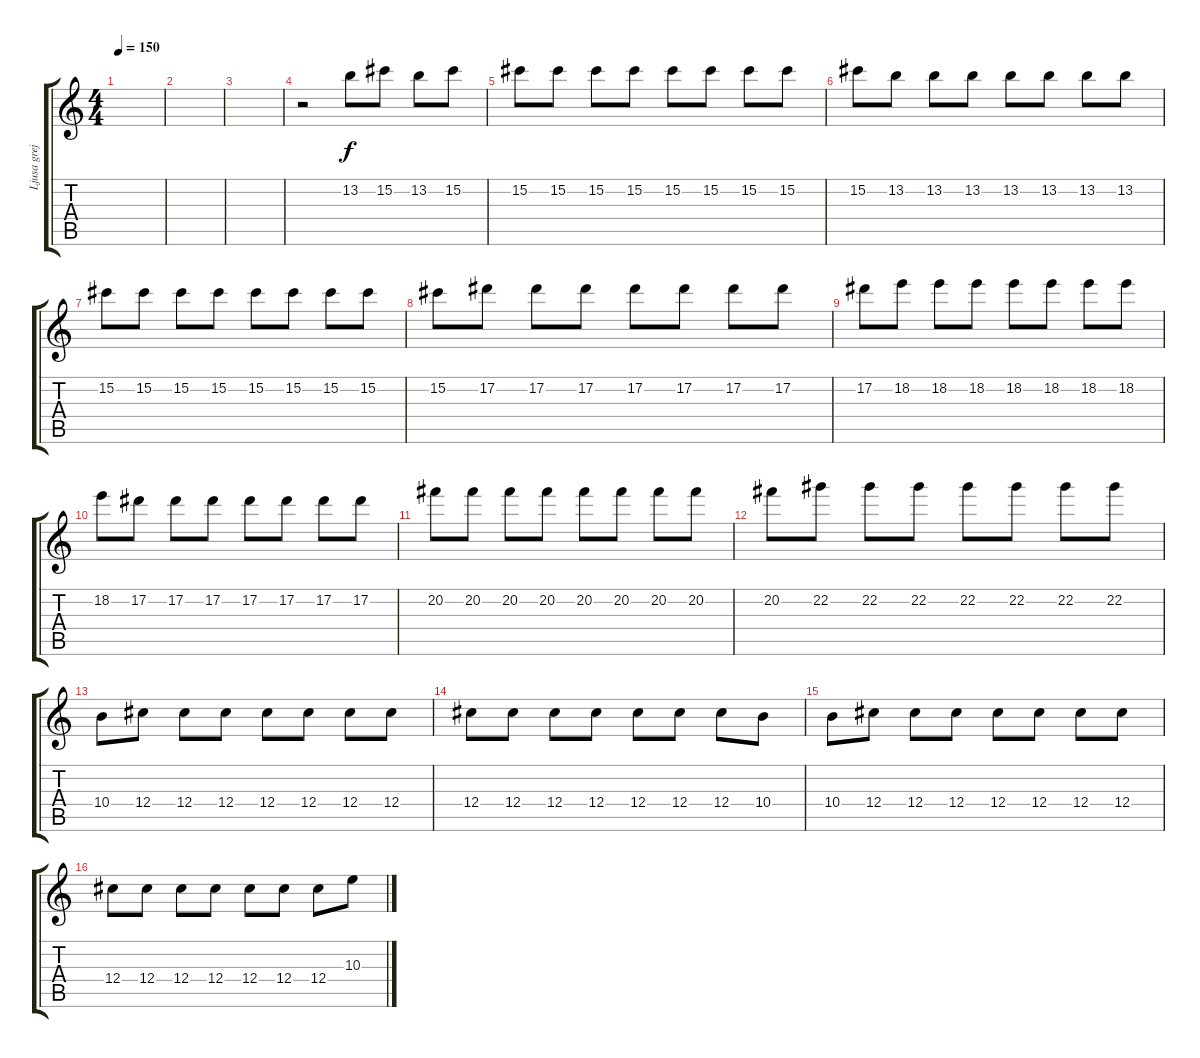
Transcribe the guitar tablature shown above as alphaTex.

\track ("Ljusa grejjor" "Ljusa grej") {instrument distortionguitar}
\staff {score tabs}
\tuning (Eb4 Bb3 Gb3 Db3 Ab2 Db2) {hide}
\ts (4 4)
\tempo 150
\clef g2
\ks c
|
|
|
r.2 13.2.8 15.2.8 13.2.8 15.2.8 |
15.2.8 15.2.8 15.2.8 15.2.8 15.2.8 15.2.8 15.2.8 15.2.8 |
15.2.8 13.2.8 13.2.8 13.2.8 13.2.8 13.2.8 13.2.8 13.2.8 |
15.2.8 15.2.8 15.2.8 15.2.8 15.2.8 15.2.8 15.2.8 15.2.8 |
15.2.8 17.2.8 17.2.8 17.2.8 17.2.8 17.2.8 17.2.8 17.2.8 |
17.2.8 18.2.8 18.2.8 18.2.8 18.2.8 18.2.8 18.2.8 18.2.8 |
18.2.8 17.2.8 17.2.8 17.2.8 17.2.8 17.2.8 17.2.8 17.2.8 |
20.2.8 20.2.8 20.2.8 20.2.8 20.2.8 20.2.8 20.2.8 20.2.8 |
20.2.8 22.2.8 22.2.8 22.2.8 22.2.8 22.2.8 22.2.8 22.2.8 |
10.4.8 12.4.8 12.4.8 12.4.8 12.4.8 12.4.8 12.4.8 12.4.8 |
12.4.8 12.4.8 12.4.8 12.4.8 12.4.8 12.4.8 12.4.8 10.4.8 |
10.4.8 12.4.8 12.4.8 12.4.8 12.4.8 12.4.8 12.4.8 12.4.8 |
12.4.8 12.4.8 12.4.8 12.4.8 12.4.8 12.4.8 12.4.8 10.3.8
